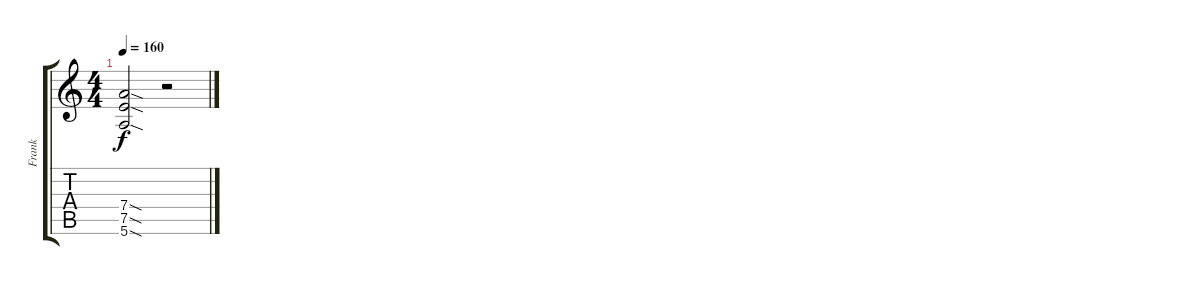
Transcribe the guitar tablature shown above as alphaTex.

\track ("Frank" "Frank") {instrument distortionguitar}
\staff {score tabs}
\tuning (E4 B3 G3 D3 A2 E2) {hide}
\ts (4 4)
\tempo 160
\clef g2
\ks c
(7.4{sod} 7.5{sod} 5.6{sod}).2{dy f} r.2
